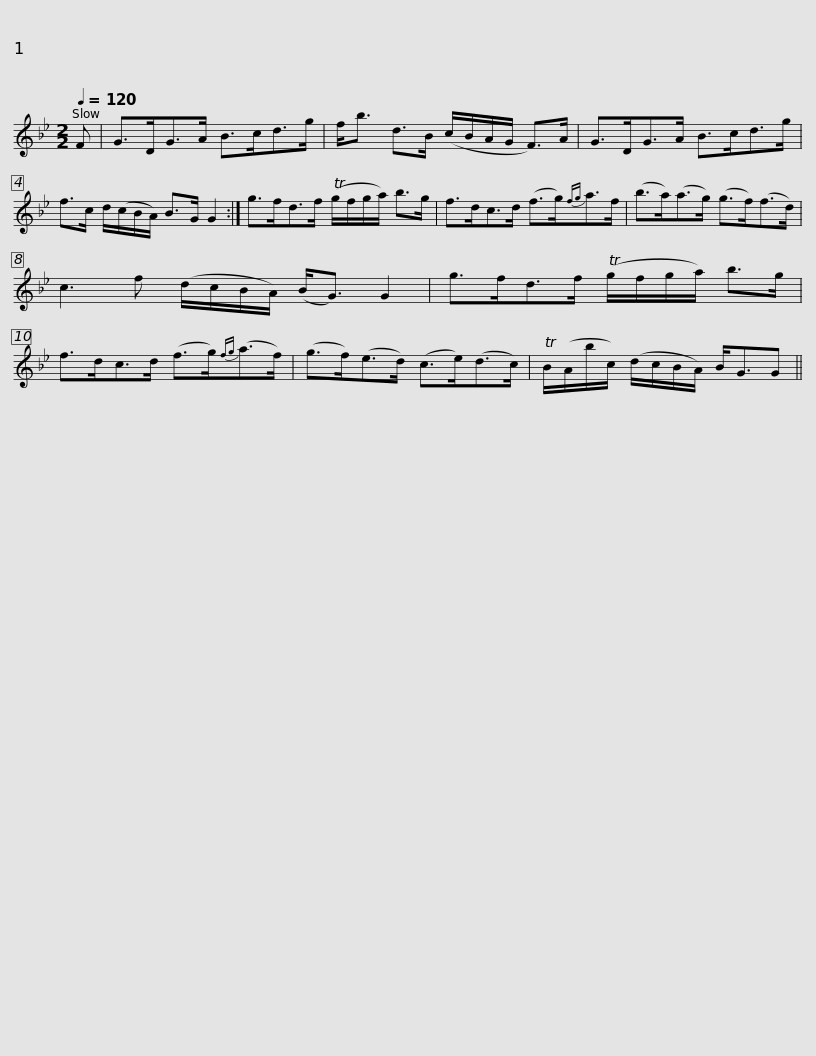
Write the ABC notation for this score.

X:1
L:1/8
Q:1/4=120
M:2/2
I:linebreak $
K:Gmin
V:1 treble
V:1
 F | G>DG>A B>cd>g | f<b d>B (c/B/A/G/ F>)A | G>DG>A B>cd>g | f>c d/(c/B/A/) B>G G2 :|$ %5
 g>fd>f (Tg/f/g/a/) b>g | f>dc>d (f>g){fg}a>f | (b>a)(a>g) (g>f)(f>d) | c3 f (d/c/B/A/) (B<G) G2 |$ g>fd>f (Tg/f/g/a/) b>g | %10
 f>dc>d (f>g){fg}(a>f) | (g>f)(e>d) (c>e)(d>c) | TB/(A/b/c/) (d/c/B/A/) B<GG || %13
